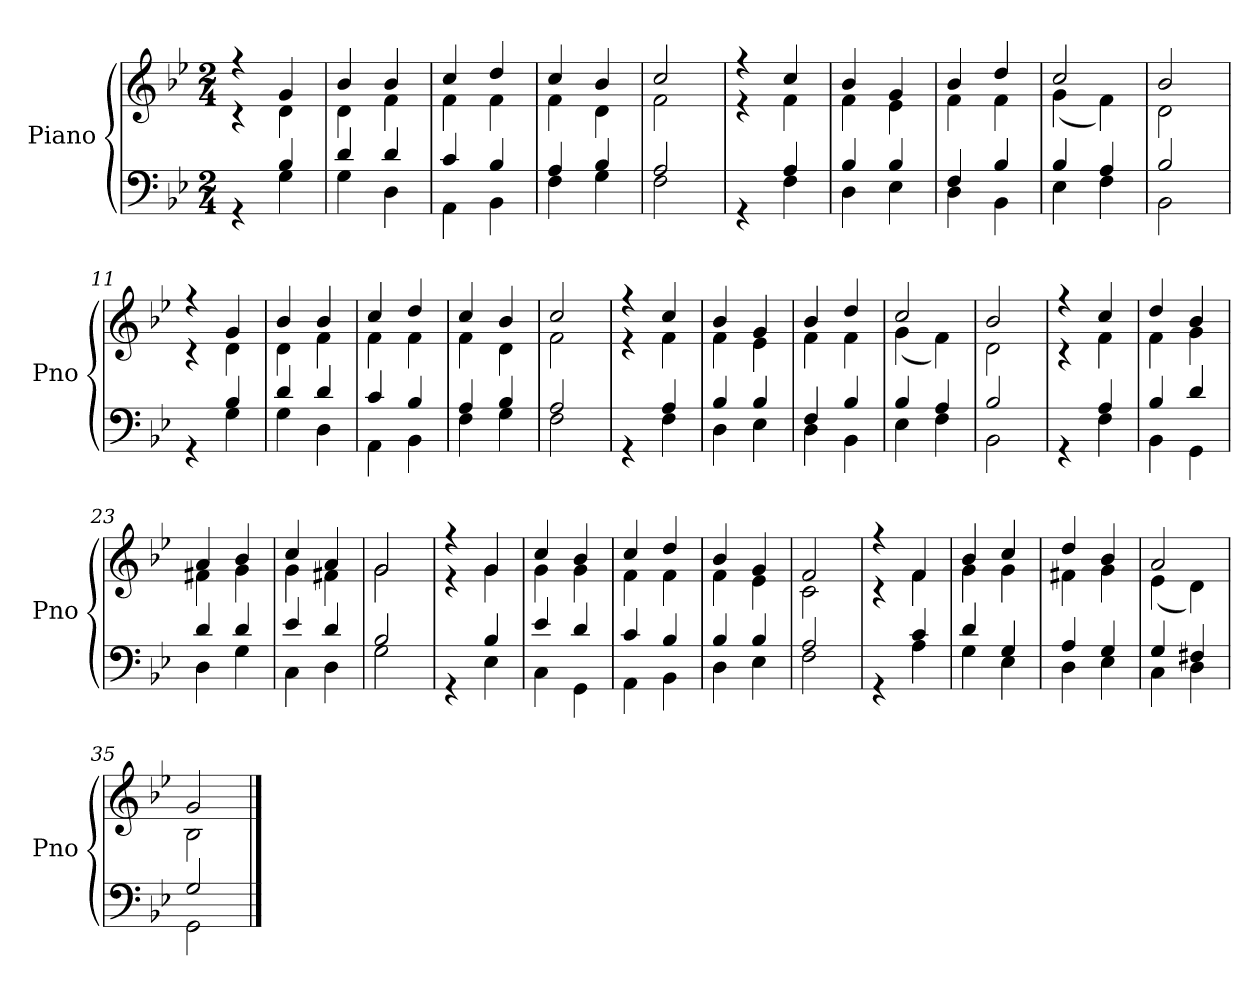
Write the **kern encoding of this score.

**kern	**kern
*part1	*part1
*staff2	*staff1
*I"Piano	*
*I'Pno	*
*clefF4	*clefG2
*k[b-e-]	*k[b-e-]
*B-:	*B-:
*M2/4	*M2/4
=1	=1
*^	*^
*	*^	*	*
2ryy	4ryy	4r	4r	4r
.	4B-/	4G\	4g/	4d\
=2	=2	=2	=2	=2
2ryy	4d/	4G\	4b-/	4d\
.	4d/	4D\	4b-/	4f\
=3	=3	=3	=3	=3
2ryy	4c/	4AA\	4cc/	4f\
.	4B-/	4BB-\	4dd/	4f\
=4	=4	=4	=4	=4
2ryy	4A/	4F\	4cc/	4f\
.	4B-/	4G\	4b-/	4d\
=5	=5	=5	=5	=5
2ryy	2A/	2F\	2cc/	2f\
=6	=6	=6	=6	=6
2ryy	4ryy	4r	4r	4r
.	4A/	4F\	4cc/	4f\
=7	=7	=7	=7	=7
2ryy	4B-/	4D\	4b-/	4f\
.	4B-/	4E-\	4g/	4e-\
=8	=8	=8	=8	=8
2ryy	4F/	4D\	4b-/	4f\
.	4B-/	4BB-\	4dd/	4f\
=9	=9	=9	=9	=9
2ryy	4B-/	4E-\	2cc/	(4g\
.	4A/	4F\	.	4f\)
=10	=10	=10	=10	=10
2ryy	2B-/	2BB-\	2b-/	2d\
=11	=11	=11	=11	=11
2ryy	4ryy	4r	4r	4r
.	4B-/	4G\	4g/	4d\
!!LO:LB:g=z	!!
=12	=12	=12	=12	=12
2ryy	4d/	4G\	4b-/	4d\
.	4d/	4D\	4b-/	4f\
=13	=13	=13	=13	=13
2ryy	4c/	4AA\	4cc/	4f\
.	4B-/	4BB-\	4dd/	4f\
=14	=14	=14	=14	=14
2ryy	4A/	4F\	4cc/	4f\
.	4B-/	4G\	4b-/	4d\
=15	=15	=15	=15	=15
2ryy	2A/	2F\	2cc/	2f\
=16	=16	=16	=16	=16
2ryy	4ryy	4r	4r	4r
.	4A/	4F\	4cc/	4f\
=17	=17	=17	=17	=17
2ryy	4B-/	4D\	4b-/	4f\
.	4B-/	4E-\	4g/	4e-\
=18	=18	=18	=18	=18
2ryy	4F/	4D\	4b-/	4f\
.	4B-/	4BB-\	4dd/	4f\
=19	=19	=19	=19	=19
2ryy	4B-/	4E-\	2cc/	(4g\
.	4A/	4F\	.	4f\)
=20	=20	=20	=20	=20
2ryy	2B-/	2BB-\	2b-/	2d\
=21	=21	=21	=21	=21
2ryy	4ryy	4r	4r	4r
.	4A/	4F\	4cc/	4f\
=22	=22	=22	=22	=22
2ryy	4B-/	4BB-\	4dd/	4f\
.	4d/	4GG\	4b-/	4g\
!!LO:LB:g=z	!!
=23	=23	=23	=23	=23
2ryy	4d/	4D\	4a/	4f#X\
.	4d/	4G\	4b-/	4g\
=24	=24	=24	=24	=24
2ryy	4e-/	4C\	4cc/	4g\
.	4d/	4D\	4a/	4f#X\
=25	=25	=25	=25	=25
2ryy	2B-/	2G\	2g/	2g\
=26	=26	=26	=26	=26
2ryy	4ryy	4r	4r	4r
.	4B-/	4E-\	4g/	4g\
=27	=27	=27	=27	=27
2ryy	4e-/	4C\	4cc/	4g\
.	4d/	4GG\	4b-/	4g\
=28	=28	=28	=28	=28
2ryy	4c/	4AA\	4cc/	4f\
.	4B-/	4BB-\	4dd/	4f\
=29	=29	=29	=29	=29
2ryy	4B-/	4D\	4b-/	4f\
.	4B-/	4E-\	4g/	4e-\
=30	=30	=30	=30	=30
2ryy	2A/	2F\	2f/	2c\
=31	=31	=31	=31	=31
2ryy	4ryy	4r	4r	4r
.	4c/	4A\	4f/	4f\
=32	=32	=32	=32	=32
2ryy	4d/	4G\	4b-/	4g\
.	4G/	4E-\	4cc/	4g\
!!LO:LB:g=z	!!
=33	=33	=33	=33	=33
2ryy	4A/	4D\	4dd/	4f#X\
.	4G/	4E-\	4b-/	4g\
=34	=34	=34	=34	=34
2ryy	4G/	4C\	2a/	(4e-\
.	4F#X/	4D\	.	4d\)
=35	=35	=35	=35	=35
2ryy	2G/	2GG\	2g/	2B-\
*v	*v	*v	*	*
*	*v	*v
==	==
*-	*-
